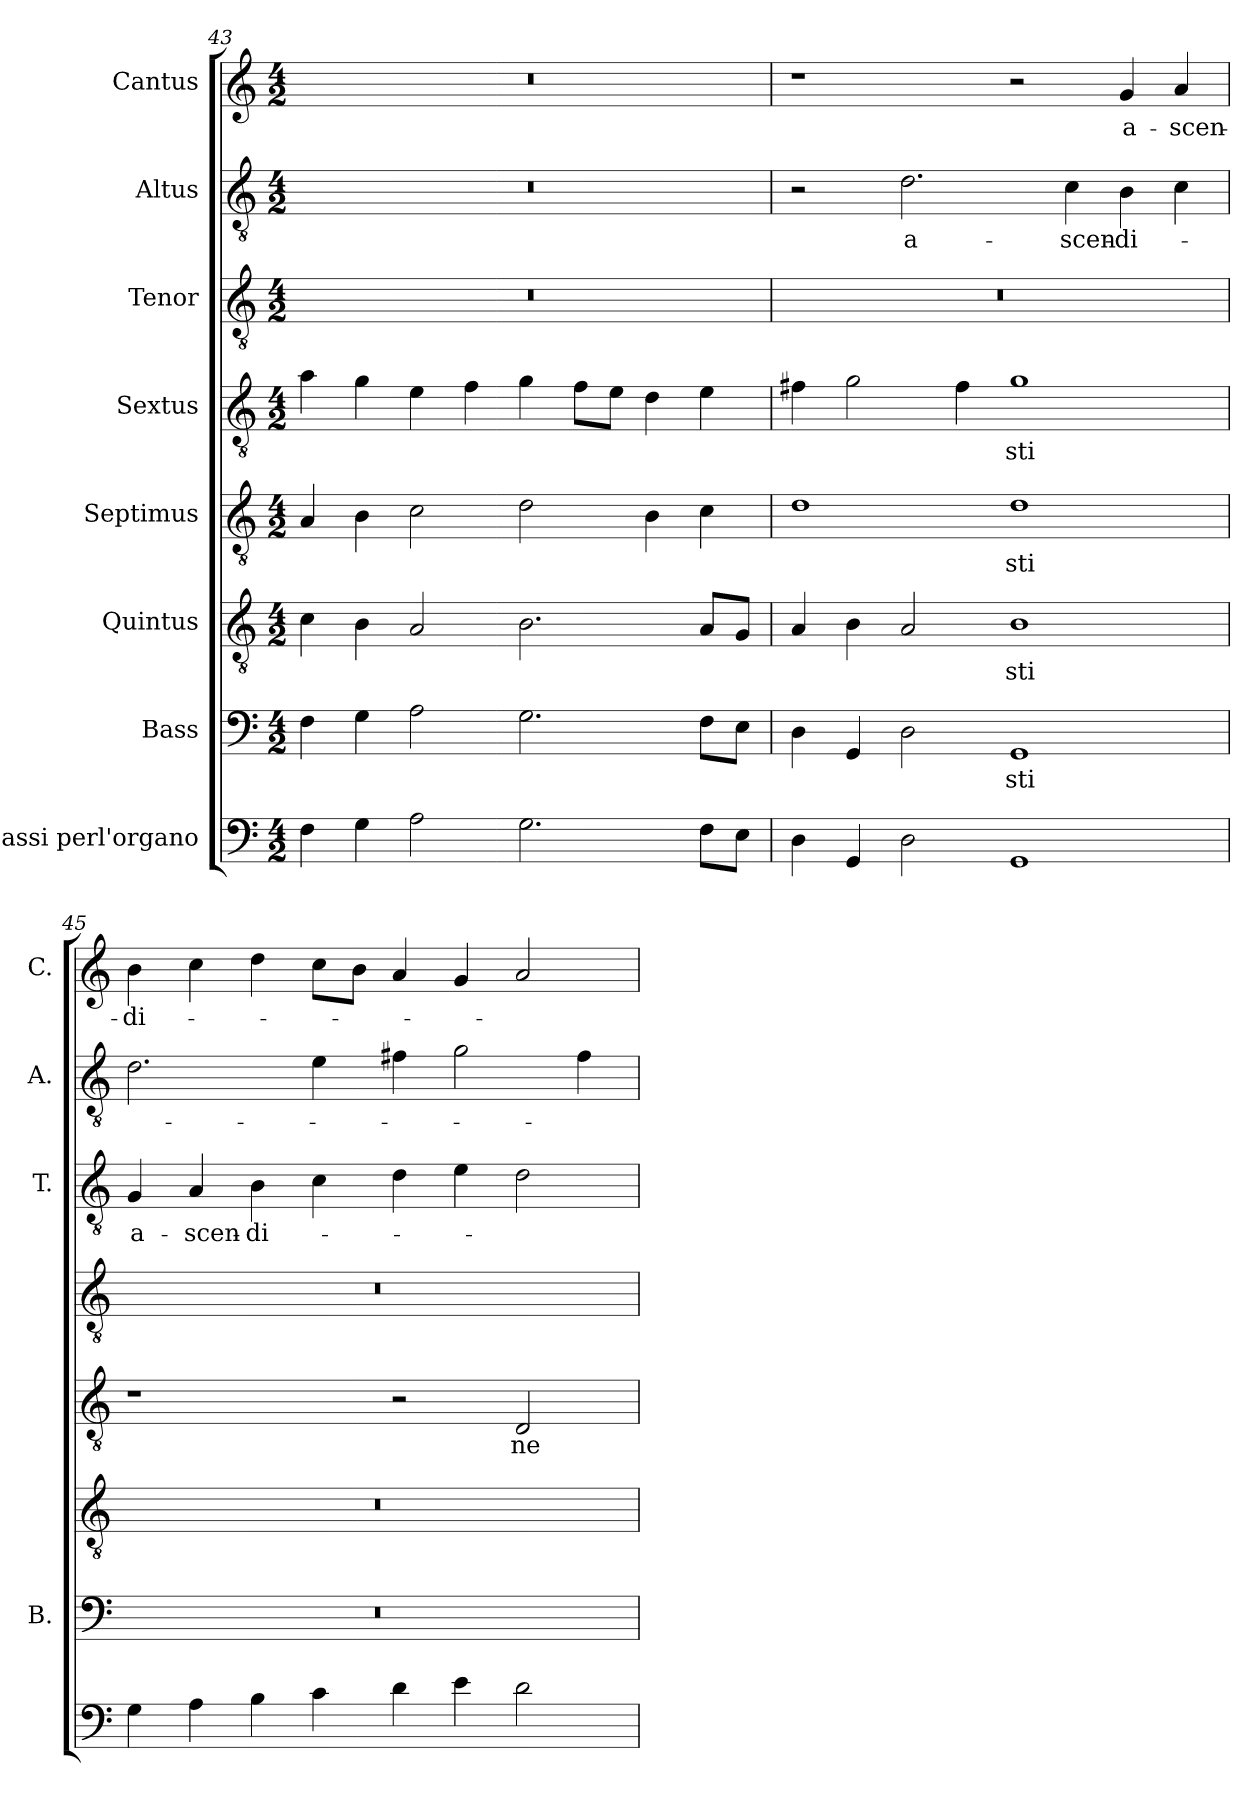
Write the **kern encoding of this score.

**kern	**kern	**text	**kern	**text	**kern	**text	**kern	**text	**kern	**text	**kern	**text	**kern	**text
*part8	*part7	*part7	*part6	*part6	*part5	*part5	*part4	*part4	*part3	*part3	*part2	*part2	*part1	*part1
*staff8	*staff7	*staff7	*staff6	*staff6	*staff5	*staff5	*staff4	*staff4	*staff3	*staff3	*staff2	*staff2	*staff1	*staff1
*I"Bassi perl'organo	*I"Bass	*	*I"Quintus	*	*I"Septimus	*	*I"Sextus	*	*I"Tenor	*	*I"Altus	*	*I"Cantus	*
*	*I'B.	*	*	*	*	*	*	*	*I'T.	*	*I'A.	*	*I'C.	*
*clefF4	*clefF4	*	*clefGv2	*	*clefGv2	*	*clefGv2	*	*clefGv2	*	*clefGv2	*	*clefG2	*
*	*	*	*ITrd7c12	*	*ITrd7c12	*	*ITrd7c12	*	*ITrd7c12	*	*ITrd7c12	*	*	*
*k[]	*k[]	*	*k[]	*	*k[]	*	*k[]	*	*k[]	*	*k[]	*	*k[]	*
*C:	*C:	*	*C:	*	*C:	*	*C:	*	*C:	*	*C:	*	*C:	*
*M4/2	*M4/2	*	*M4/2	*	*M4/2	*	*M4/2	*	*M4/2	*	*M4/2	*	*M4/2	*
=43	=43	=43	=43	=43	=43	=43	=43	=43	=43	=43	=43	=43	=43	=43
!	!	!	!	!	!	!	!	!	!LO:N:vis=1	!	!LO:N:vis=1	!	!LO:N:vis=1	!
4F\	4F\	.	4C\	.	4AA/	.	4A\	.	0r	.	0r	.	0r	.
4G\	4G\	.	4BB\	.	4BB\	.	4G\	.	.	.	.	.	.	.
2A\	2A\	.	2AA/	.	2C\	.	4E\	.	.	.	.	.	.	.
.	.	.	.	.	.	.	4F\	.	.	.	.	.	.	.
2.G\	2.G\	.	2.BB\	.	2D\	.	4G\	.	.	.	.	.	.	.
.	.	.	.	.	.	.	8F\L	.	.	.	.	.	.	.
.	.	.	.	.	.	.	8E\J	.	.	.	.	.	.	.
.	.	.	.	.	4BB\	.	4D\	.	.	.	.	.	.	.
8F\L	8F\L	.	8AA/L	.	4C\	.	4E\	.	.	.	.	.	.	.
8E\J	8E\J	.	8GG/J	.	.	.	.	.	.	.	.	.	.	.
=44	=44	=44	=44	=44	=44	=44	=44	=44	=44	=44	=44	=44	=44	=44
!	!	!	!	!	!	!	!	!	!LO:N:vis=1	!	!	!	!	!
4D\	4D\	.	4AA/	.	1D	.	4F#X\	.	0r	.	2r	.	1r	.
4GG/	4GG/	.	4BB\	.	.	.	2G\	.	.	.	.	.	.	.
!	!	!	!	!	!	!	!	!	!	!	!	!LO:LY:b	!	!
2D\	2D\	.	2AA/	.	.	.	.	.	.	.	2.D\	a-	.	.
.	.	.	.	.	.	.	4F#\	.	.	.	.	.	.	.
!	!	!LO:LY:b	!	!LO:LY:b	!	!LO:LY:b	!	!LO:LY:b	!	!	!	!	!	!
1GG	1GG	-sti	1BB	-sti	1D	-sti	1G	-sti	.	.	.	.	2r	.
!	!	!	!	!	!	!	!	!	!	!	!	!LO:LY:b	!	!
.	.	.	.	.	.	.	.	.	.	.	4C\	-scen-	.	.
!	!	!	!	!	!	!	!	!	!	!	!	!LO:LY:b	!	!LO:LY:b
.	.	.	.	.	.	.	.	.	.	.	4BB\	-di-	4g/	a-
!	!	!	!	!	!	!	!	!	!	!	!	!	!	!LO:LY:b
.	.	.	.	.	.	.	.	.	.	.	4C\	.	4a/	-scen-
=45	=45	=45	=45	=45	=45	=45	=45	=45	=45	=45	=45	=45	=45	=45
!	!LO:N:vis=1	!	!LO:N:vis=1	!	!	!	!LO:N:vis=1	!	!	!LO:LY:b	!	!	!	!LO:LY:b
4G\	0r	.	0r	.	1r	.	0r	.	4GG/	a-	2.D\	.	4b\	-di-
!	!	!	!	!	!	!	!	!	!	!LO:LY:b	!	!	!	!
4A\	.	.	.	.	.	.	.	.	4AA/	-scen-	.	.	4cc\	.
!	!	!	!	!	!	!	!	!	!	!LO:LY:b	!	!	!	!
4B\	.	.	.	.	.	.	.	.	4BB\	-di-	.	.	4dd\	.
4c\	.	.	.	.	.	.	.	.	4C\	.	4E\	.	8cc\L	.
.	.	.	.	.	.	.	.	.	.	.	.	.	8b\J	.
4d\	.	.	.	.	2r	.	.	.	4D\	.	4F#X\	.	4a/	.
4e\	.	.	.	.	.	.	.	.	4E\	.	2G\	.	4g/	.
!	!	!	!	!	!	!LO:LY:b	!	!	!	!	!	!	!	!
2d\	.	.	.	.	2DD/	ne	.	.	2D\	.	.	.	2a/	.
.	.	.	.	.	.	.	.	.	.	.	4F#\	.	.	.
=	=	=	=	=	=	=	=	=	=	=	=	=	=	=
*-	*-	*-	*-	*-	*-	*-	*-	*-	*-	*-	*-	*-	*-	*-
